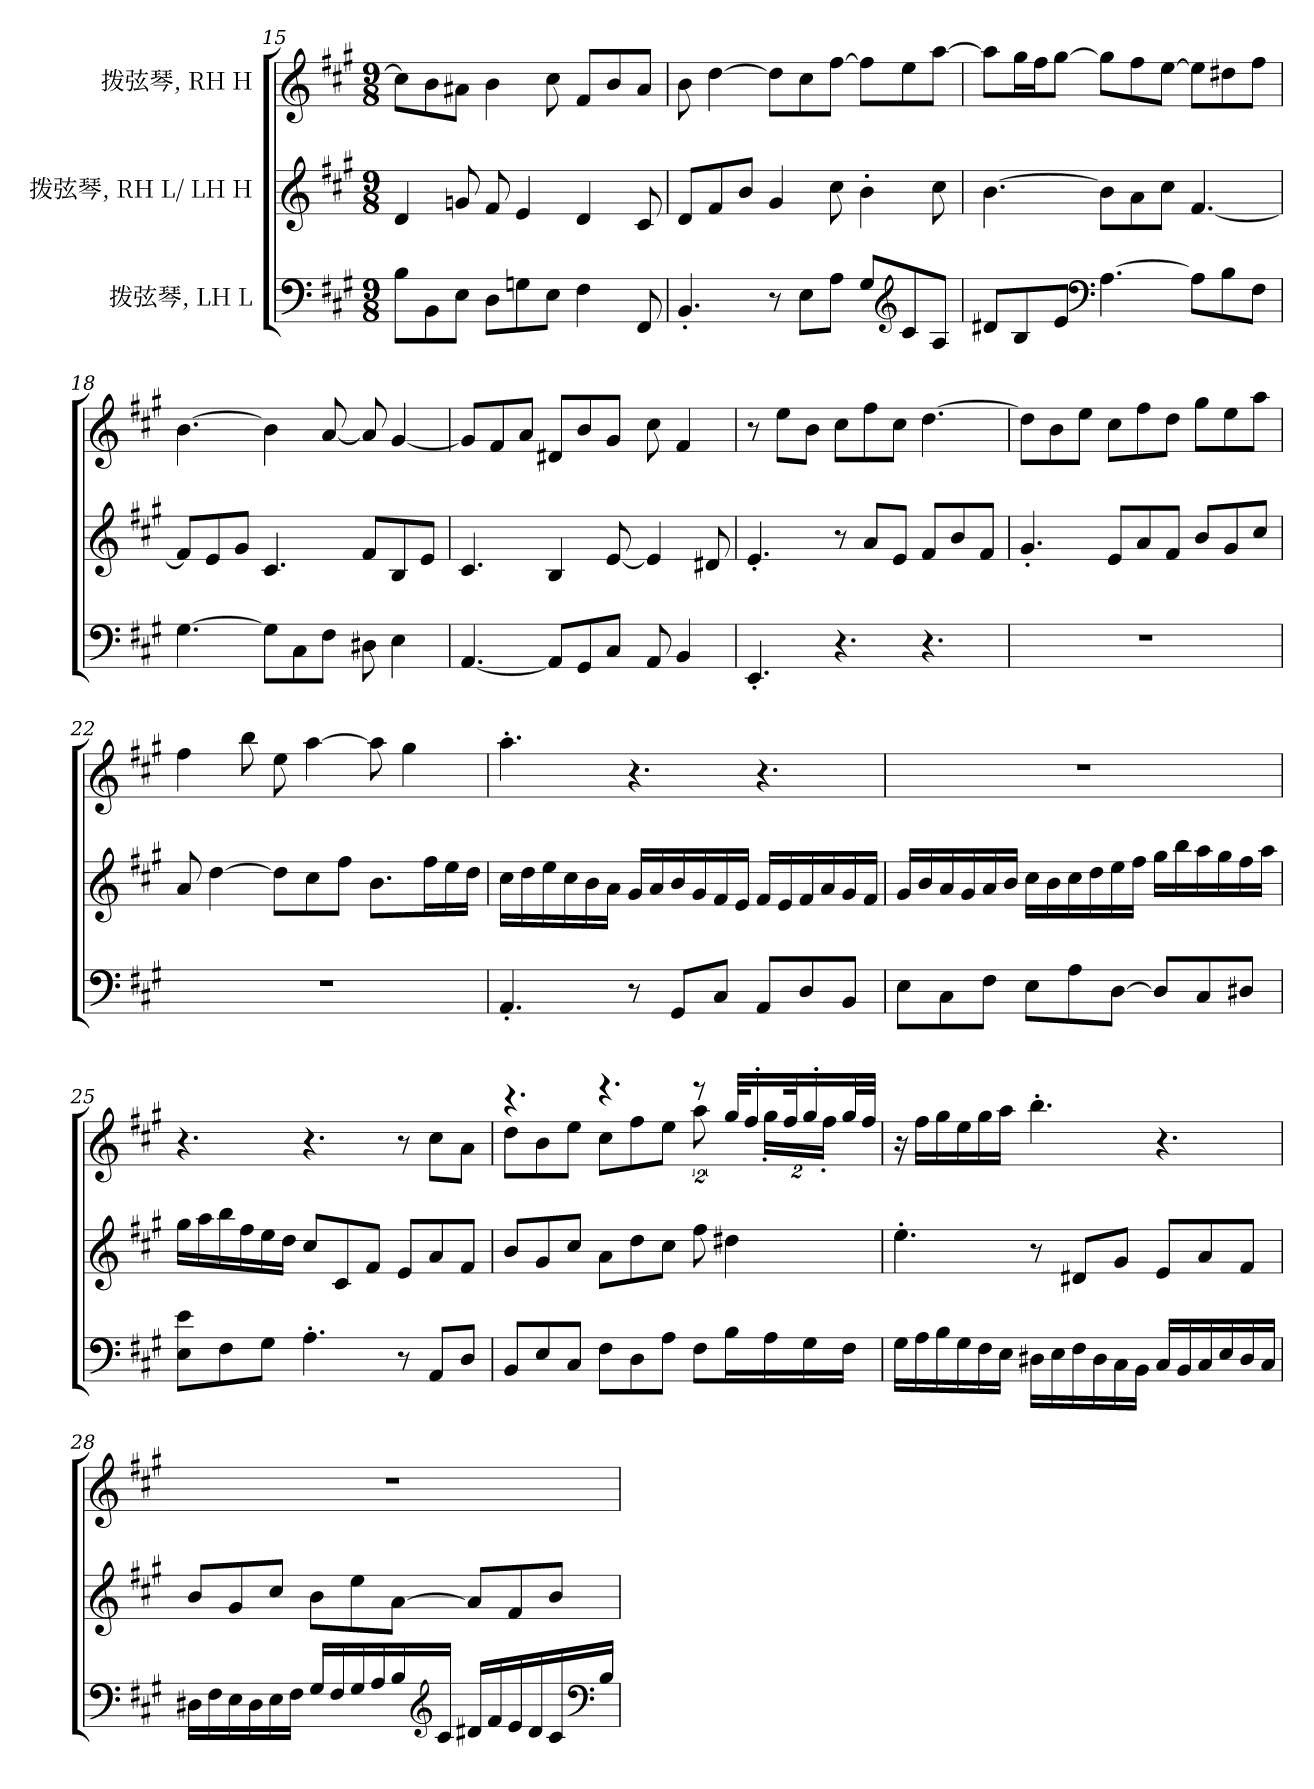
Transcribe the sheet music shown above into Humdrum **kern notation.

**kern	**kern	**kern
*part3	*part2	*part1
*staff3	*staff2	*staff1
*I"拨弦琴, LH L	*I"拨弦琴, RH L/ LH H	*I"拨弦琴, RH H
*clefF4	*clefG2	*clefG2
*k[f#c#g#]	*k[f#c#g#]	*k[f#c#g#]
*M9/8	*M9/8	*M9/8
=15	=15	=15
8B\L	4d/	8cc#\L]
8BB\	.	8b\
8E\J	8gn/	8a#X\J
8D\L	8f#/	4b\
8Gn\	4e/	.
8E\J	.	8cc#\
4F#\	4d/	8f#/L
.	.	8b/
8FF#/	8c#/	8a#/J
!!LO:LB:g=z
=16	=16	=16
4.BB'/	8d/L	8b\
.	8f#/	[4dd\
.	8b/J	.
8r	4g#/	8dd\L]
8E\L	.	8cc#\
8A\J	8cc#\	[8ff#\J
8G#/L	4b'\	8ff#\L]
*clefG2	*	*
8c#/	.	8ee\
8A/J	8cc#\	[8aa\J
=17	=17	=17
8d#X/L	[4.b\	8aa\L]
8B/	.	16gg#\L
.	.	16ff#\J
8e/J	.	[8gg#\J
*clefF4	*	*
[4.A\	8b\L]	8gg#\L]
.	8a\	8ff#\
.	8cc#\J	[8ee\J
8A\L]	[4.f#/	8ee\L]
8B\	.	8dd#X\
8F#\J	.	8ff#\J
=18	=18	=18
[4.G#\	8f#/L]	[4.b\
.	8e/	.
.	8g#/J	.
8G#\L]	4.c#/	4b\]
8C#\	.	.
8F#\J	.	[8a/
8D#X\	8f#/L	8a/]
4E\	8B/	[4g#/
.	8e/J	.
!!LO:LB:g=z
=19	=19	=19
[4.AA/	4.c#/	8g#/L]
.	.	8f#/
.	.	8a/J
8AA/L]	4B/	8d#X/L
8GG#/	.	8b/
8C#/J	[8e/	8g#/J
8AA/	4e/]	8cc#\
4BB/	.	4f#/
.	8d#X/	.
=20	=20	=20
4.EE'/	4.e'/	8r
.	.	8ee\L
.	.	8b\J
4.r	8r	8cc#\L
.	8a/L	8ff#\
.	8e/J	8cc#\J
4.r	8f#/L	[4.dd\
.	8b/	.
.	8f#/J	.
=21	=21	=21
8%9r	4.g#'/	8dd\L]
.	.	8b\
.	.	8ee\J
.	8e/L	8cc#\L
.	8a/	8ff#\
.	8f#/J	8dd\J
.	8b/L	8gg#\L
.	8g#/	8ee\
.	8cc#/J	8aa\J
=22	=22	=22
8%9r	8a/	4ff#\
.	[4dd\	.
.	.	8bb\
.	8dd\L]	8ee\
.	8cc#\	[4aa\
.	8ff#\J	.
.	8.b\L	8aa\]
.	.	4gg#\
.	16ff#\L	.
.	16ee\	.
.	16dd\JJ	.
!!LO:LB:g=z
=23	=23	=23
4.AA'/	16cc#\LL	4.aa'\
.	16dd\	.
.	16ee\	.
.	16cc#\	.
.	16b\	.
.	16a\JJ	.
8r	16g#/LL	4.r
.	16a/	.
8GG#/L	16b/	.
.	16g#/	.
8C#/J	16f#/	.
.	16e/JJ	.
8AA/L	16f#/LL	4.r
.	16e/	.
8D/	16f#/	.
.	16a/	.
8BB/J	16g#/	.
.	16f#/JJ	.
=24	=24	=24
8E\L	16g#/LL	8%9r
.	16b/	.
8C#\	16a/	.
.	16g#/	.
8F#\J	16a/	.
.	16b/JJ	.
8E\L	16cc#\LL	.
.	16b\	.
8A\	16cc#\	.
.	16dd\	.
[8D\J	16ee\	.
.	16ff#\JJ	.
8D/L]	16gg#\LL	.
.	16bb\	.
8C#/	16aa\	.
.	16gg#\	.
8D#X/J	16ff#\	.
.	16aa\JJ	.
!!LO:PB:g=z
=25	=25	=25
8E\ 8e\L	16gg#\LL	4.r
.	16aa\	.
8F#\	16bb\	.
.	16ff#\	.
8G#\J	16ee\	.
.	16dd\JJ	.
4.A'\	8cc#/L	4.r
.	8c#/	.
.	8f#/J	.
8r	8e/L	8r
8AA/L	8a/	8cc#\L
8D/J	8f#/J	8a\J
=26	=26	=26
*	*	*^
8BB/L	8b/L	4.r	8dd\L
8E/	8g#/	.	8b\
8C#/J	8cc#/J	.	8ee\J
8F#\L	8a\L	4.r	8cc#\L
8D\	8dd\	.	8ff#\
8A\J	8cc#\J	.	8ee\J
8F#\L	8ff#\	8r	16%3aa\
16B\L	4dd#X\	32gg#/KLL	.
.	.	16ff#'/	.
16A\	.	.	32%3gg#'\L
.	.	32ff#/K	.
16G#\	.	16gg#'/	.
.	.	.	32%3ff#'\J
16F#\JJ	.	32gg#/L	.
.	.	32ff#/JJJ	.
*	*	*v	*v
!!LO:LB:g=z
=27	=27	=27
16G#\LL	4.ee'\	16r
16A\	.	16ff#\LL
16B\	.	16gg#\
16G#\	.	16ee\
16F#\	.	16gg#\
16E\JJ	.	16aa\JJ
16D#X\LL	8r	4.bb'\
16E\	.	.
16F#\	8d#X/L	.
16D#\	.	.
16C#\	8g#/J	.
16BB\JJ	.	.
16C#/LL	8e/L	4.r
16BB/	.	.
16C#/	8a/	.
16E/	.	.
16D#/	8f#/J	.
16C#/JJ	.	.
=28	=28	=28
16D#X\LL	8b/L	8%9r
16F#\	.	.
16E\	8g#/	.
16D#\	.	.
16E\	8cc#/J	.
16F#\JJ	.	.
16G#/LL	8b\L	.
16F#/	.	.
16G#/	8ee\	.
16A/	.	.
16B/	[8a\J	.
*clefG2	*	*
16c#/JJ	.	.
16d#X/LL	8a/L]	.
16f#/	.	.
16e/	8f#/	.
16d#/	.	.
16c#/	8b/J	.
*clefF4	*	*
16B/JJ	.	.
=	=	=
*-	*-	*-
